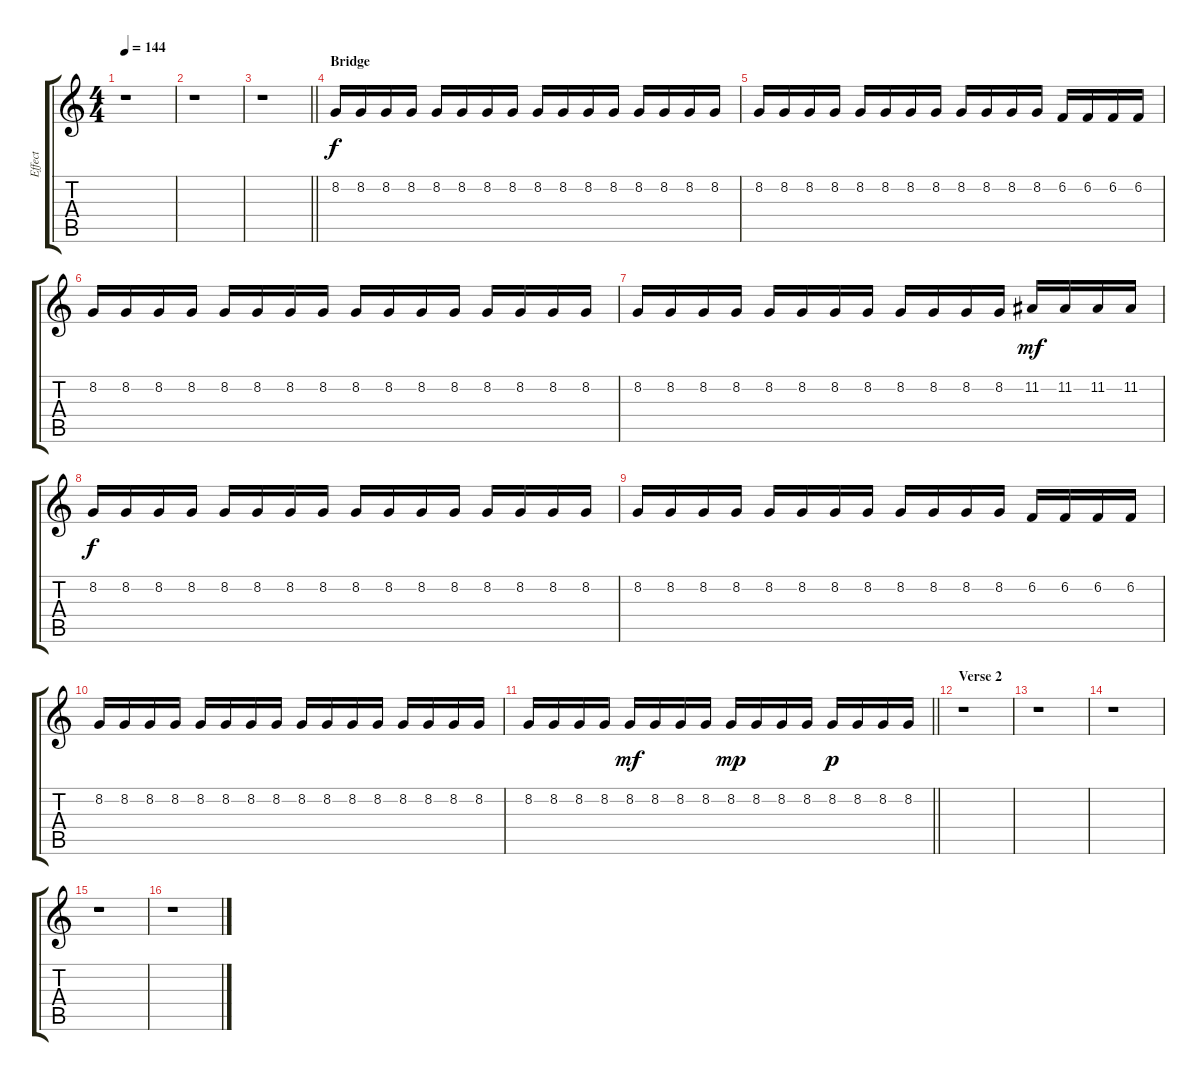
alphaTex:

\track ("Effect" "Effect") {instrument fx7echoes}
\staff {score tabs}
\tuning (E4 B3 G3 D3 A2 E2) {hide}
\ts (4 4)
\tempo 144
\clef g2
\ks c
r.1{dy f} |
r.1 |
\barLineRight lightlight
r.1 |
\section ("" "Bridge")
8.2.16 8.2.16 8.2.16 8.2.16 8.2.16 8.2.16 8.2.16 8.2.16 8.2.16 8.2.16 8.2.16 8.2.16 8.2.16 8.2.16 8.2.16 8.2.16 |
8.2.16 8.2.16 8.2.16 8.2.16 8.2.16 8.2.16 8.2.16 8.2.16 8.2.16 8.2.16 8.2.16 8.2.16 6.2.16 6.2.16 6.2.16 6.2.16 |
8.2.16 8.2.16 8.2.16 8.2.16 8.2.16 8.2.16 8.2.16 8.2.16 8.2.16 8.2.16 8.2.16 8.2.16 8.2.16 8.2.16 8.2.16 8.2.16 |
8.2.16 8.2.16 8.2.16 8.2.16 8.2.16 8.2.16 8.2.16 8.2.16 8.2.16 8.2.16 8.2.16 8.2.16 11.2.16{dy mf} 11.2.16 11.2.16 11.2.16 |
8.2.16{dy f} 8.2.16 8.2.16 8.2.16 8.2.16 8.2.16 8.2.16 8.2.16 8.2.16 8.2.16 8.2.16 8.2.16 8.2.16 8.2.16 8.2.16 8.2.16 |
8.2.16 8.2.16 8.2.16 8.2.16 8.2.16 8.2.16 8.2.16 8.2.16 8.2.16 8.2.16 8.2.16 8.2.16 6.2.16 6.2.16 6.2.16 6.2.16 |
8.2.16 8.2.16 8.2.16 8.2.16 8.2.16 8.2.16 8.2.16 8.2.16 8.2.16 8.2.16 8.2.16 8.2.16 8.2.16 8.2.16 8.2.16 8.2.16 |
\barLineRight lightlight
8.2.16 8.2.16 8.2.16 8.2.16 8.2.16{dy mf} 8.2.16 8.2.16 8.2.16 8.2.16{dy mp} 8.2.16 8.2.16 8.2.16 8.2.16{dy p} 8.2.16 8.2.16 8.2.16 |
\section ("" "Verse 2")
r.1 |
r.1 |
r.1 |
r.1 |
r.1
